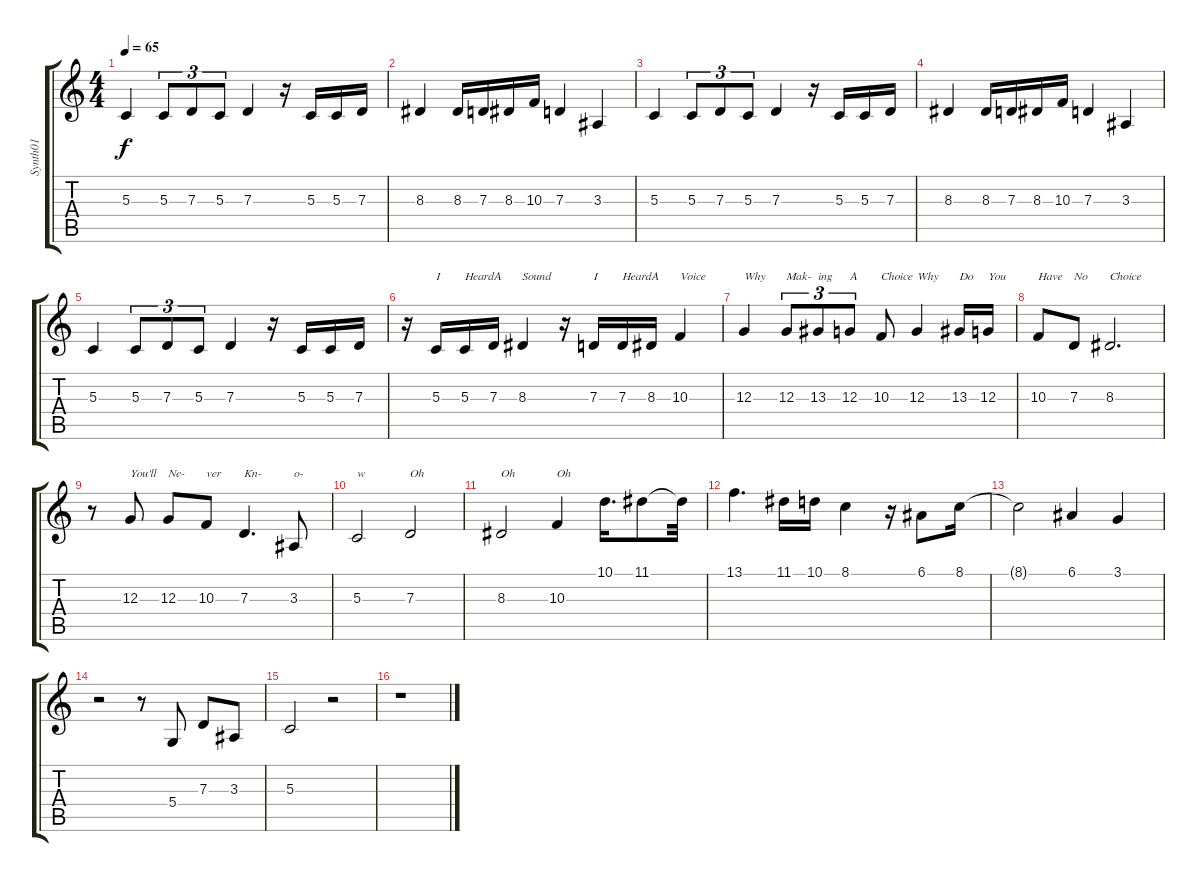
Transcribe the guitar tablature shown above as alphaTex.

\track ("Synth01" "Synth01") {instrument pad5bowed}
\staff {score tabs}
\tuning (E4 B3 G3 D3 A2 E2) {hide}
\ts (4 4)
\tempo 65
\clef g2
\ks c
5.3.4{dy f} 5.3.8{tu (3 2)} 7.3.8{tu (3 2)} 5.3.8{tu (3 2)} 7.3.4 r.16 5.3.16 5.3.16 7.3.16 |
8.3.4 8.3.16 7.3.16 8.3.16 10.3.16 7.3.4 3.3.4 |
5.3.4 5.3.8{tu (3 2)} 7.3.8{tu (3 2)} 5.3.8{tu (3 2)} 7.3.4 r.16 5.3.16 5.3.16 7.3.16 |
8.3.4 8.3.16 7.3.16 8.3.16 10.3.16 7.3.4 3.3.4 |
5.3.4 5.3.8{tu (3 2)} 7.3.8{tu (3 2)} 5.3.8{tu (3 2)} 7.3.4 r.16 5.3.16 5.3.16 7.3.16 |
r.16 5.3.16{txt "I"} 5.3.16{txt "Heard"} 7.3.16{txt "A"} 8.3.4{txt "Sound"} r.16 7.3.16{txt "I"} 7.3.16{txt "Heard"} 8.3.16{txt "A"} 10.3.4{txt "Voice"} |
12.3.4{txt "Why"} 12.3.8{tu (3 2) txt "Mak-"} 13.3.8{tu (3 2) txt "ing"} 12.3.8{tu (3 2) txt "A"} 10.3.8{txt "Choice"} 12.3.4{txt "Why"} 13.3.16{txt "Do"} 12.3.16{txt "You"} |
10.3.8{txt "Have"} 7.3.8{txt "No"} 8.3.2{d txt "Choice"} |
r.8 12.3.8{txt "You'll"} 12.3.8{txt "Ne-"} 10.3.8{txt "ver"} 7.3.4{d txt "Kn-"} 3.3.8{txt "o-"} |
5.3.2{txt "w"} 7.3.2{txt "Oh"} |
8.3.2{txt "Oh"} 10.3.4{txt "Oh"} 10.1.16{d} 11.1.8 11.1{t}.32 |
13.1.4{d} 11.1.16 10.1.16 8.1.4 r.16 6.1.8 8.1.16 |
8.1{t}.2 6.1.4 3.1.4 |
r.2 r.8 5.4.8 7.3.8 3.3.8 |
5.3.2 r.2 |
r.1
